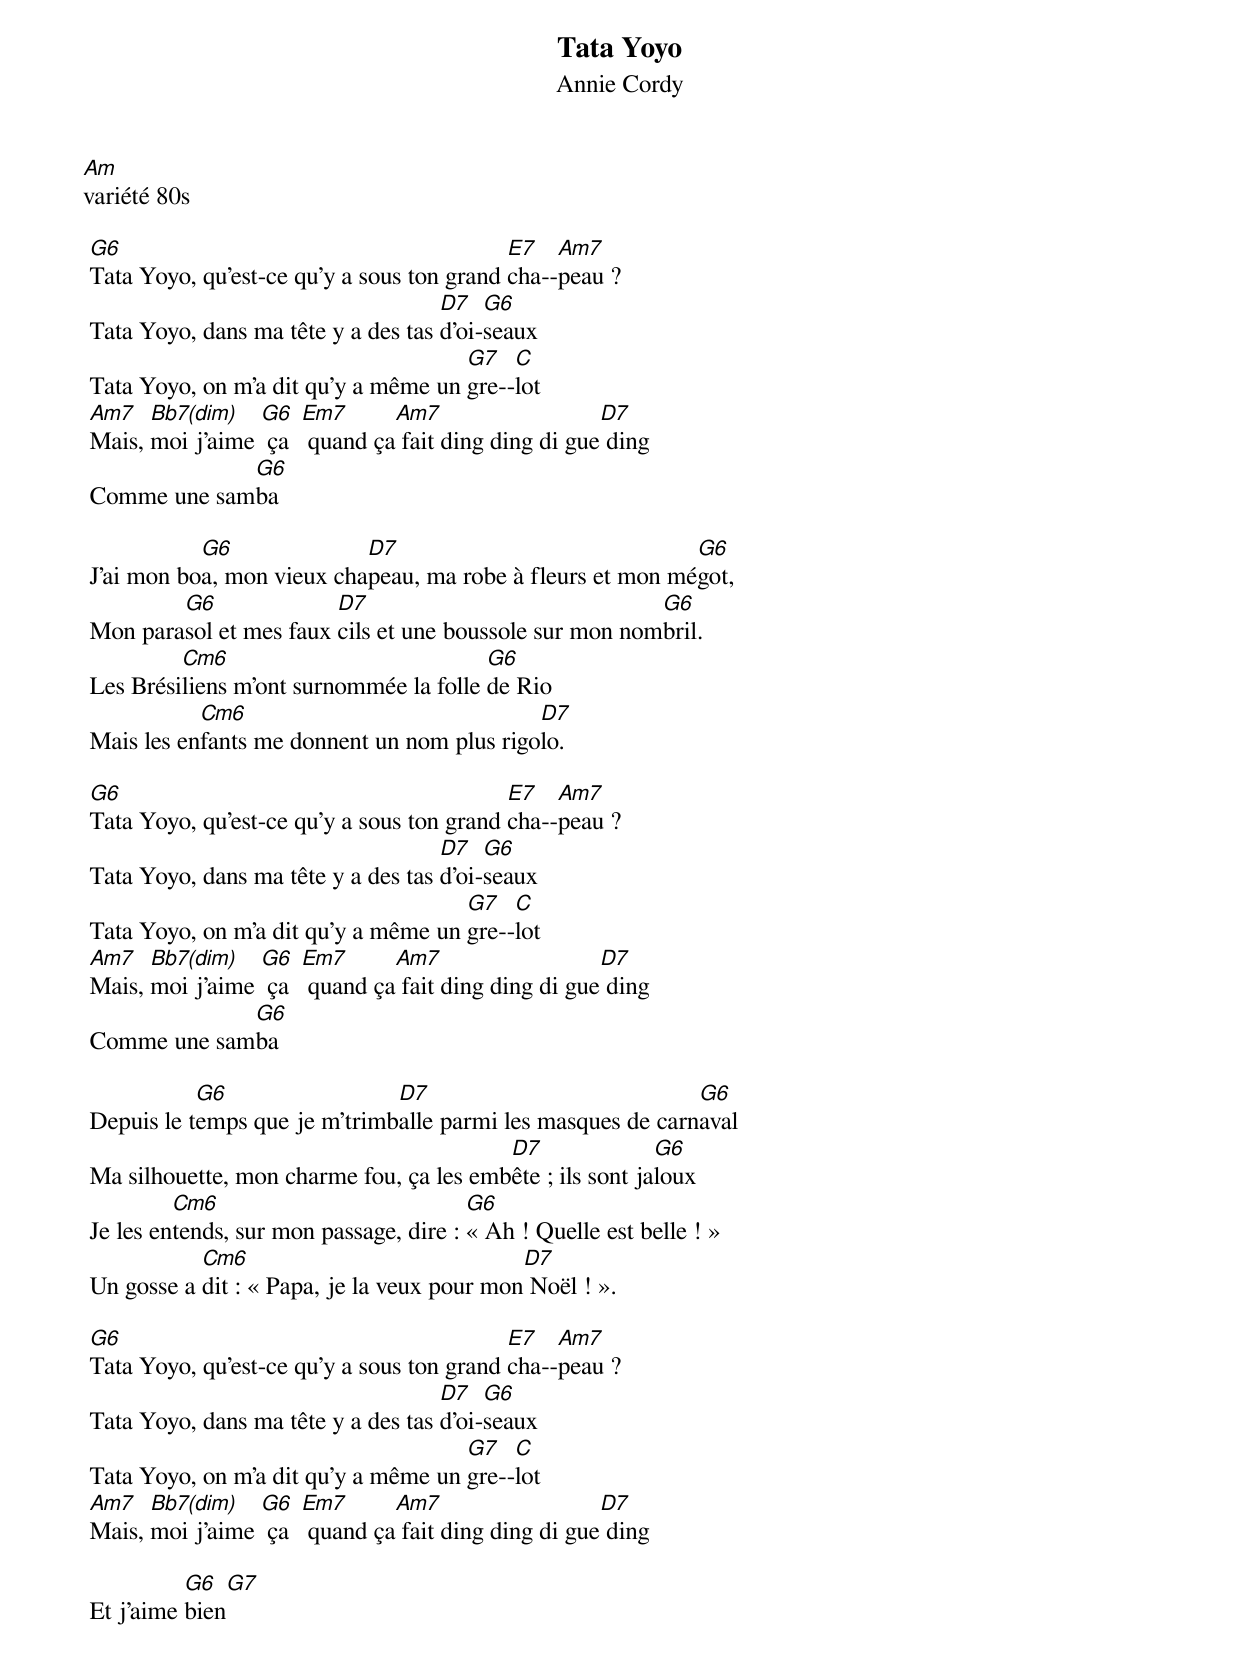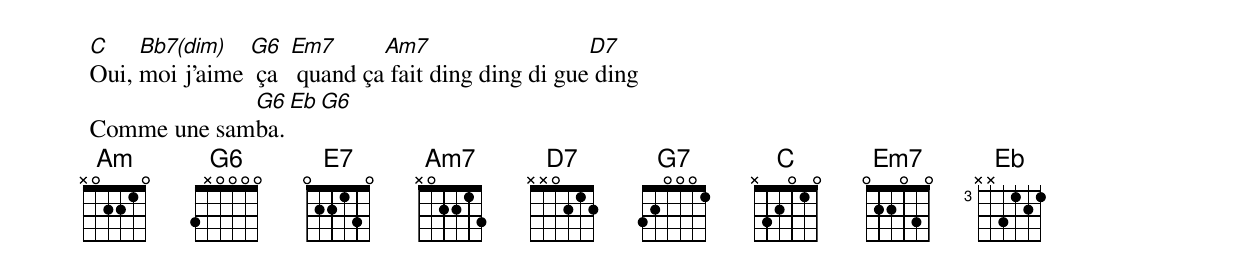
Tata Yoyo
Annie Cordy
Am
variété 80s

 G6                                         E7   Am7
 Tata Yoyo, qu'est-ce qu'y a sous ton grand cha--peau ?
                                     D7   G6
 Tata Yoyo, dans ma tête y a des tas d'oi-seaux
                                      G7   C
 Tata Yoyo, on m'a dit qu'y a même un gre--lot
 Am7   Bb7(dim)   G6   Em7      Am7                   D7
 Mais, moi j'aime  ça   quand ça fait ding ding di gue ding
              G6
 Comme une samba

            G6              D7                              G6
 J’ai mon boa, mon vieux chapeau, ma robe à fleurs et mon mégot,
         G6              D7                              G6
 Mon parasol et mes faux cils et une boussole sur mon nombril.
          Cm6                            G6
 Les Brésiliens m’ont surnommée la folle de Rio
            Cm6                              D7
 Mais les enfants me donnent un nom plus rigolo.

 G6                                         E7   Am7
 Tata Yoyo, qu'est-ce qu'y a sous ton grand cha--peau ?
                                     D7   G6
 Tata Yoyo, dans ma tête y a des tas d'oi-seaux
                                      G7   C
 Tata Yoyo, on m'a dit qu'y a même un gre--lot
 Am7   Bb7(dim)   G6   Em7      Am7                   D7
 Mais, moi j'aime  ça   quand ça fait ding ding di gue ding
              G6
 Comme une samba

            G6                 D7                            G6
 Depuis le temps que je m’trimballe parmi les masques de carnaval
                                          D7               G6
 Ma silhouette, mon charme fou, ça les embête ; ils sont jaloux
          Cm6                            G6
 Je les entends, sur mon passage, dire : « Ah ! Quelle est belle ! »
            Cm6                              D7
 Un gosse a dit : « Papa, je la veux pour mon Noël ! ».

 G6                                         E7   Am7
 Tata Yoyo, qu'est-ce qu'y a sous ton grand cha--peau ?
                                     D7   G6
 Tata Yoyo, dans ma tête y a des tas d'oi-seaux
                                      G7   C
 Tata Yoyo, on m'a dit qu'y a même un gre--lot
 Am7   Bb7(dim)   G6   Em7      Am7                   D7
 Mais, moi j'aime  ça   quand ça fait ding ding di gue ding

           G6    G7
 Et j'aime bien
 C    Bb7(dim)   G6   Em7      Am7                   D7
 Oui, moi j'aime  ça   quand ça fait ding ding di gue ding
              G6    Eb    G6
 Comme une samba.
